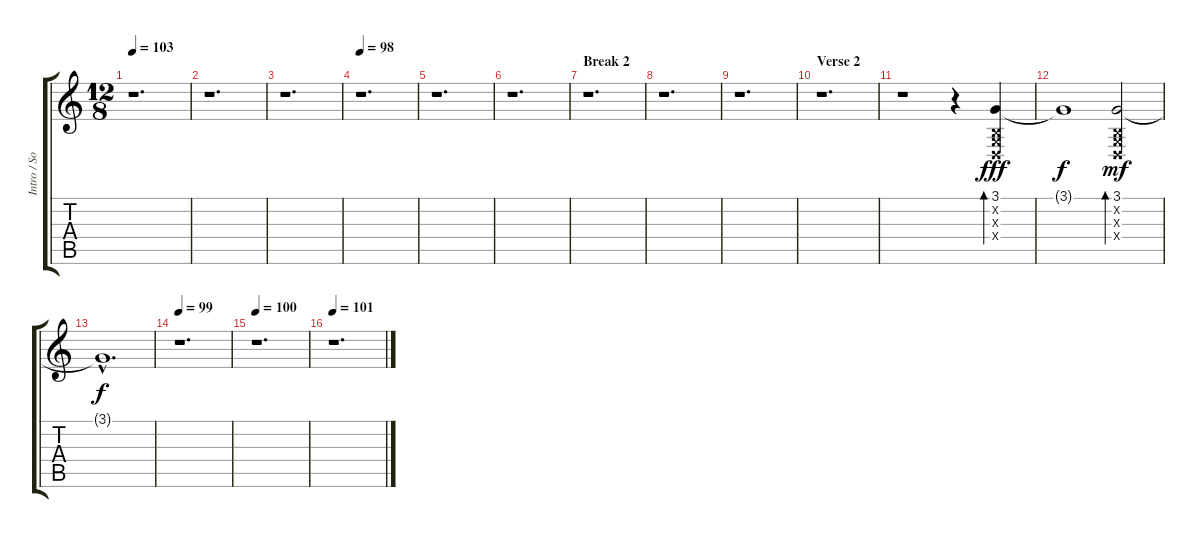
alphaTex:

\track ("Intro / Sound Effects" "Intro / So") {instrument glockenspiel}
\staff {score tabs}
\tuning (E4 B3 G3 D3 A2 E2) {hide}
\ts (12 8)
\tempo 103
\clef g2
\ks c
r.1{d dy pp} |
r.1{d} |
r.1{d} |
\tempo 98
r.1{d} |
r.1{d} |
r.1{d} |
\section ("" "Break 2")
r.1{d} |
r.1{d} |
r.1{d} |
\section ("" "Verse 2")
r.1{d} |
r.1{volume 8} r.4 (3.1 0.2{x} 0.3{x} 0.4{x}).4{bd 120 dy fff} |
3.1{t}.1{dy f} (3.1 0.2{x} 0.3{x} 0.4{x}).2{bd 120 dy mf} |
3.1{hac t}.1{d dy f} |
\tempo 99
r.1{d} |
\tempo 100
r.1{d} |
\tempo 101
r.1{d}
